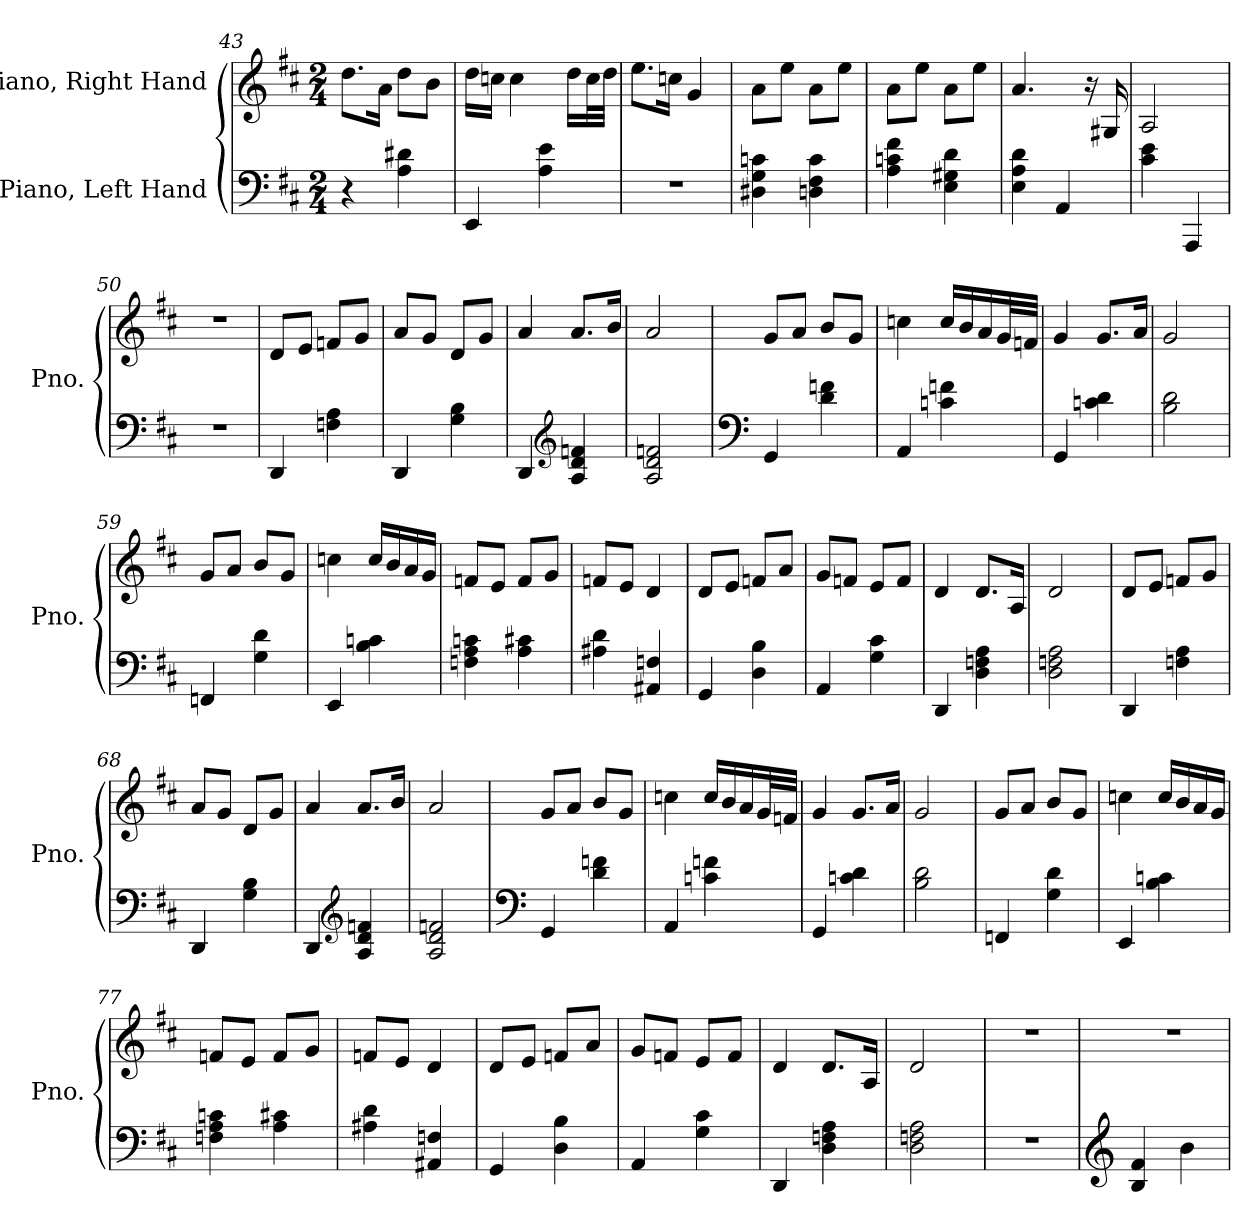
**kern	**kern
*part2	*part1
*staff2	*staff1
*I"Piano, Left Hand	*I"Piano, Right Hand
*I'Pno.	*I'Pno.
*clefF4	*clefG2
*k[f#c#]	*k[f#c#]
*M2/4	*M2/4
=43	=43
4r	8.dd\L
.	16a\Jk
4A\ 4d#X\	8dd\L
.	8b\J
=44	=44
4EE/	16dd\LL
.	16ccn\JJ
.	4cc\
4A\ 4e\	.
.	16dd\LL
.	32cc\L
.	32dd\JJJ
!!LO:LB:g=z
=45	=45
2r	8.ee\L
.	16ccn\Jk
.	4g/
=46	=46
4D#X\ 4G\ 4cn\	8a\L
.	8ee\J
4Dn\ 4F#\ 4c\	8a\L
.	8ee\J
=47	=47
4A\ 4cn\ 4f#\	8a\L
.	8ee\J
4E\ 4G#X\ 4d\	8a\L
.	8ee\J
=48	=48
4E\ 4A\ 4d\	4.a/
4AA/	.
.	16r
.	16G#X/
=49	=49
4c#\ 4e\	2A/
4AAA/	.
=50	=50
2r	2r
=51	=51
4DD/	8d/L
.	8e/J
4Fn\ 4A\	8fn/L
.	8g/J
=52	=52
4DD/	8a/L
.	8g/J
4G\ 4B\	8d/L
.	8g/J
!!LO:LB:g=z
=53	=53
4DD/	4a/
*clefG2	*
4A/ 4d/ 4fn/	8.a/L
.	16b/Jk
=54	=54
2A/ 2d/ 2fn/	2a/
=55	=55
*clefF4	*
4GG/	8g/L
.	8a/J
4d\ 4fn\	8b/L
.	8g/J
=56	=56
4AA/	4ccn\
4cn\ 4fn\	16cc/LL
.	16b/
.	16a/
.	32g/L
.	32fn/JJJ
=57	=57
4GG/	4g/
4cn\ 4d\	8.g/L
.	16a/Jk
=58	=58
2B\ 2d\	2g/
=59	=59
4FFn/	8g/L
.	8a/J
4G\ 4d\	8b/L
.	8g/J
!!LO:LB:g=z
=60	=60
4EE/	4ccn\
4B\ 4cn\	16cc/LL
.	16b/
.	16a/
.	16g/JJ
=61	=61
4Fn\ 4A\ 4cn\	8fn/L
.	8e/J
4A\ 4c#X\	8f/L
.	8g/J
=62	=62
4A#X\ 4d\	8fn/L
.	8e/J
4AA#X/ 4Fn/	4d/
=63	=63
4GG/	8d/L
.	8e/J
4D\ 4B\	8fn/L
.	8a/J
=64	=64
4AA/	8g/L
.	8fn/J
4G\ 4c#\	8e/L
.	8f/J
=65	=65
4DD/	4d/
4D\ 4Fn\ 4A\	8.d/L
.	16A/Jk
=66	=66
2D\ 2Fn\ 2A\	2d/
=67	=67
4DD/	8d/L
.	8e/J
4Fn\ 4A\	8fn/L
.	8g/J
!!LO:LB:g=z
=68	=68
4DD/	8a/L
.	8g/J
4G\ 4B\	8d/L
.	8g/J
=69	=69
4DD/	4a/
*clefG2	*
4A/ 4d/ 4fn/	8.a/L
.	16b/Jk
=70	=70
2A/ 2d/ 2fn/	2a/
=71	=71
*clefF4	*
4GG/	8g/L
.	8a/J
4d\ 4fn\	8b/L
.	8g/J
=72	=72
4AA/	4ccn\
4cn\ 4fn\	16cc/LL
.	16b/
.	16a/
.	32g/L
.	32fn/JJJ
=73	=73
4GG/	4g/
4cn\ 4d\	8.g/L
.	16a/Jk
=74	=74
2B\ 2d\	2g/
=75	=75
4FFn/	8g/L
.	8a/J
4G\ 4d\	8b/L
.	8g/J
!!LO:LB:g=z
=76	=76
4EE/	4ccn\
4B\ 4cn\	16cc/LL
.	16b/
.	16a/
.	16g/JJ
=77	=77
4Fn\ 4A\ 4cn\	8fn/L
.	8e/J
4A\ 4c#X\	8f/L
.	8g/J
=78	=78
4A#X\ 4d\	8fn/L
.	8e/J
4AA#X/ 4Fn/	4d/
=79	=79
4GG/	8d/L
.	8e/J
4D\ 4B\	8fn/L
.	8a/J
=80	=80
4AA/	8g/L
.	8fn/J
4G\ 4c#\	8e/L
.	8f/J
=81	=81
4DD/	4d/
4D\ 4Fn\ 4A\	8.d/L
.	16A/Jk
=82	=82
2D\ 2Fn\ 2A\	2d/
=83	=83
2r	2r
!!LO:PB:g=z
=84	=84
*clefG2	*
4B/ 4f#/	2r
4b\	.
=	=
*-	*-
